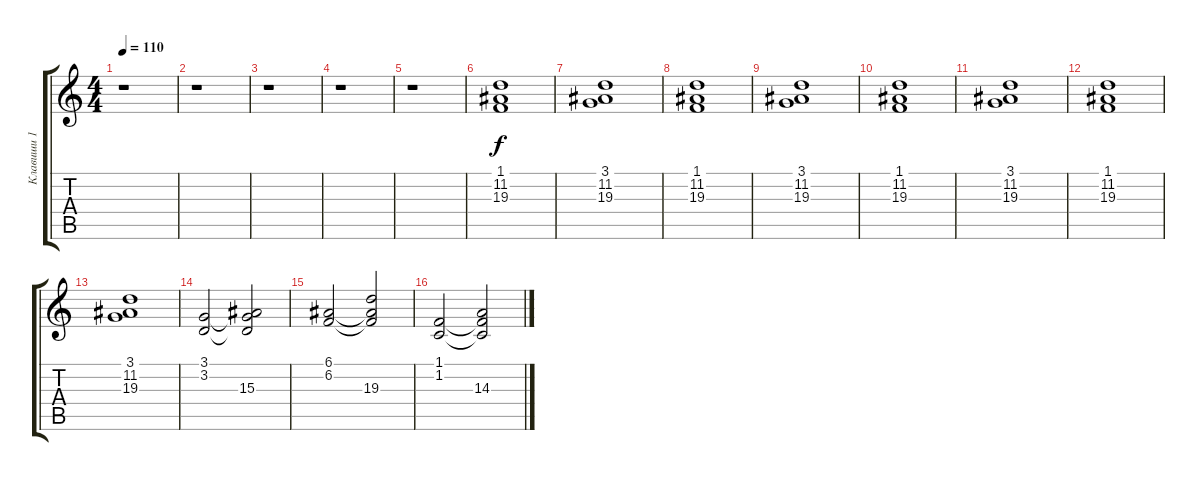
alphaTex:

\track ("Клавиши 1" "Клавиши 1") {instrument choiraahs}
\staff {score tabs}
\tuning (E4 B3 G3 D3 A2 E2) {hide}
\ts (4 4)
\tempo 110
\clef g2
\ks c
r.1{dy f} |
r.1 |
r.1 |
r.1 |
r.1 |
(1.1 11.2 19.3).1 |
(3.1 11.2 19.3).1 |
(1.1 11.2 19.3).1 |
(3.1 11.2 19.3).1 |
(1.1 11.2 19.3).1 |
(3.1 11.2 19.3).1 |
(1.1 11.2 19.3).1 |
(3.1 11.2 19.3).1 |
(3.1 3.2).2 (3.1{t} 3.2{t} 15.3).2 |
(6.1 6.2).2 (6.1{t} 6.2{t} 19.3).2 |
(1.1 1.2).2 (1.1{t} 1.2{t} 14.3).2
